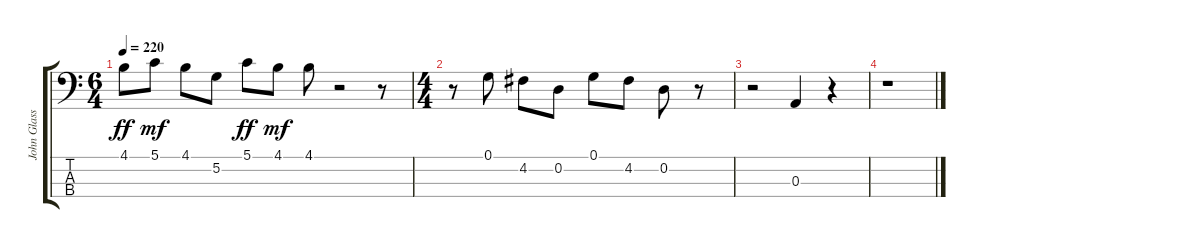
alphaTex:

\track ("John Glasscock (Bass)" "John Glass") {instrument fretlessbass}
\staff {score tabs}
\tuning (G2 D2 A1 E1) {hide}
\ts (6 4)
\tempo 220
\clef f4
\ks c
4.1.8{dy ff} 5.1.8{dy mf} 4.1.8 5.2.8 5.1.8{dy ff} 4.1.8{dy mf} 4.1.8 r.2 r.8 |
\ts (4 4)
r.8 0.1.8 4.2.8 0.2.8 0.1.8 4.2.8 0.2.8 r.8 |
r.2 0.3.4 r.4 |
r.1
